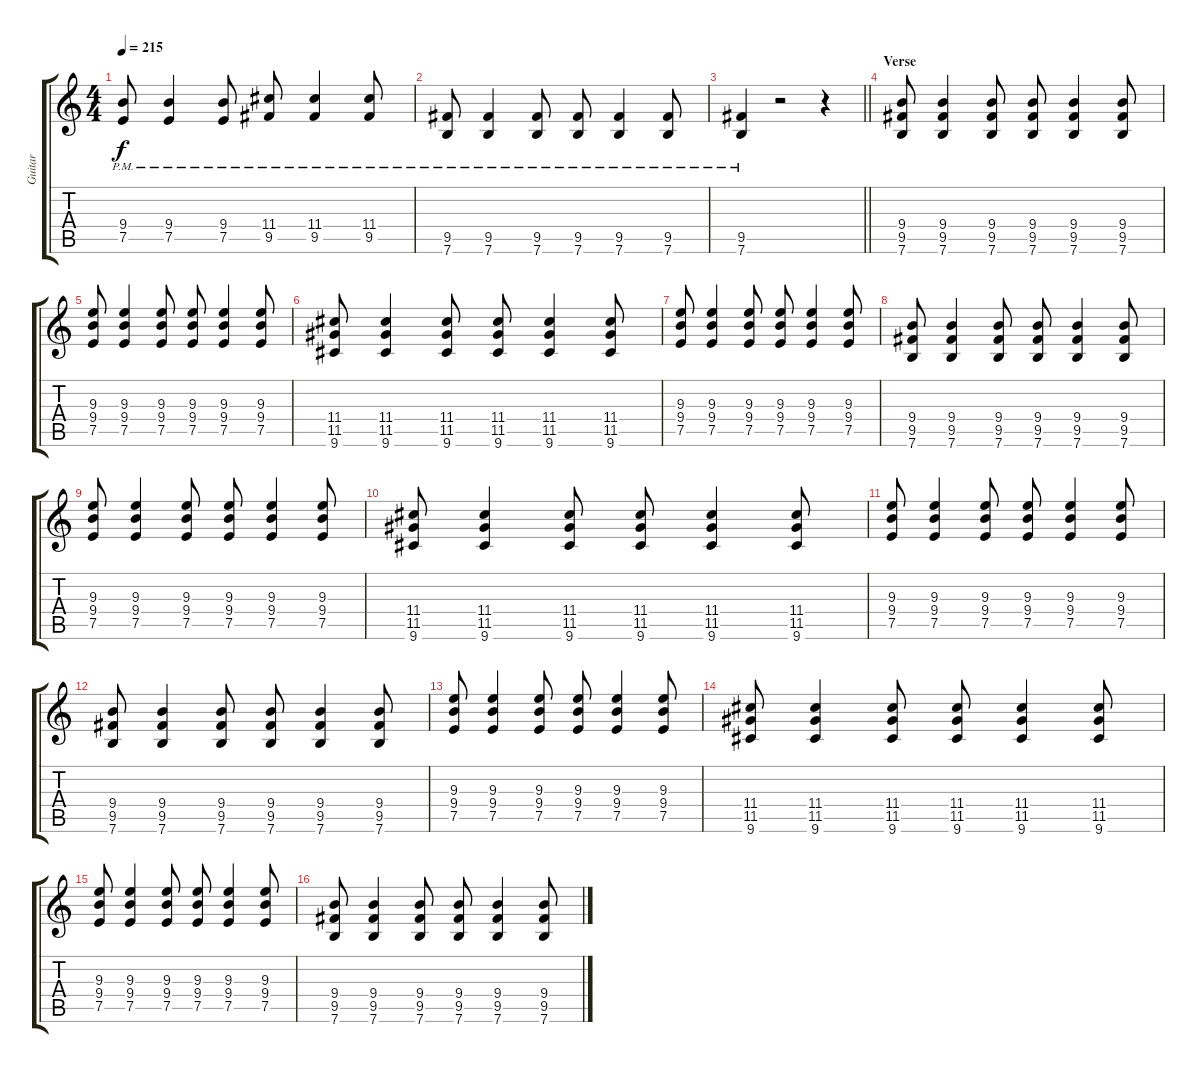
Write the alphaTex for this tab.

\track ("Guitar" "Guitar") {instrument distortionguitar}
\staff {score tabs}
\tuning (E4 B3 G3 D3 A2 E2) {hide}
\ts (4 4)
\tempo 215
\clef g2
\ks c
(9.4{pm} 7.5{pm}).8{dy f} (9.4{pm} 7.5{pm}).4 (9.4{pm} 7.5{pm}).8 (11.4{pm} 9.5{pm}).8 (11.4{pm} 9.5{pm}).4 (11.4{pm} 9.5{pm}).8 |
(9.5{pm} 7.6{pm}).8 (9.5{pm} 7.6{pm}).4 (9.5{pm} 7.6{pm}).8 (9.5{pm} 7.6{pm}).8 (9.5{pm} 7.6{pm}).4 (9.5{pm} 7.6{pm}).8 |
\barLineRight lightlight
(9.5{pm} 7.6{pm}).4 r.2 r.4 |
\section ("" "Verse ")
(9.4 9.5 7.6).8 (9.4 9.5 7.6).4 (9.4 9.5 7.6).8 (9.4 9.5 7.6).8 (9.4 9.5 7.6).4 (9.4 9.5 7.6).8 |
(9.3 9.4 7.5).8 (9.3 9.4 7.5).4 (9.3 9.4 7.5).8 (9.3 9.4 7.5).8 (9.3 9.4 7.5).4 (9.3 9.4 7.5).8 |
(11.4 11.5 9.6).8 (11.4 11.5 9.6).4 (11.4 11.5 9.6).8 (11.4 11.5 9.6).8 (11.4 11.5 9.6).4 (11.4 11.5 9.6).8 |
(9.3 9.4 7.5).8 (9.3 9.4 7.5).4 (9.3 9.4 7.5).8 (9.3 9.4 7.5).8 (9.3 9.4 7.5).4 (9.3 9.4 7.5).8 |
(9.4 9.5 7.6).8 (9.4 9.5 7.6).4 (9.4 9.5 7.6).8 (9.4 9.5 7.6).8 (9.4 9.5 7.6).4 (9.4 9.5 7.6).8 |
(9.3 9.4 7.5).8 (9.3 9.4 7.5).4 (9.3 9.4 7.5).8 (9.3 9.4 7.5).8 (9.3 9.4 7.5).4 (9.3 9.4 7.5).8 |
(11.4 11.5 9.6).8 (11.4 11.5 9.6).4 (11.4 11.5 9.6).8 (11.4 11.5 9.6).8 (11.4 11.5 9.6).4 (11.4 11.5 9.6).8 |
(9.3 9.4 7.5).8 (9.3 9.4 7.5).4 (9.3 9.4 7.5).8 (9.3 9.4 7.5).8 (9.3 9.4 7.5).4 (9.3 9.4 7.5).8 |
(9.4 9.5 7.6).8 (9.4 9.5 7.6).4 (9.4 9.5 7.6).8 (9.4 9.5 7.6).8 (9.4 9.5 7.6).4 (9.4 9.5 7.6).8 |
(9.3 9.4 7.5).8 (9.3 9.4 7.5).4 (9.3 9.4 7.5).8 (9.3 9.4 7.5).8 (9.3 9.4 7.5).4 (9.3 9.4 7.5).8 |
(11.4 11.5 9.6).8 (11.4 11.5 9.6).4 (11.4 11.5 9.6).8 (11.4 11.5 9.6).8 (11.4 11.5 9.6).4 (11.4 11.5 9.6).8 |
(9.3 9.4 7.5).8 (9.3 9.4 7.5).4 (9.3 9.4 7.5).8 (9.3 9.4 7.5).8 (9.3 9.4 7.5).4 (9.3 9.4 7.5).8 |
(9.4 9.5 7.6).8 (9.4 9.5 7.6).4 (9.4 9.5 7.6).8 (9.4 9.5 7.6).8 (9.4 9.5 7.6).4 (9.4 9.5 7.6).8
